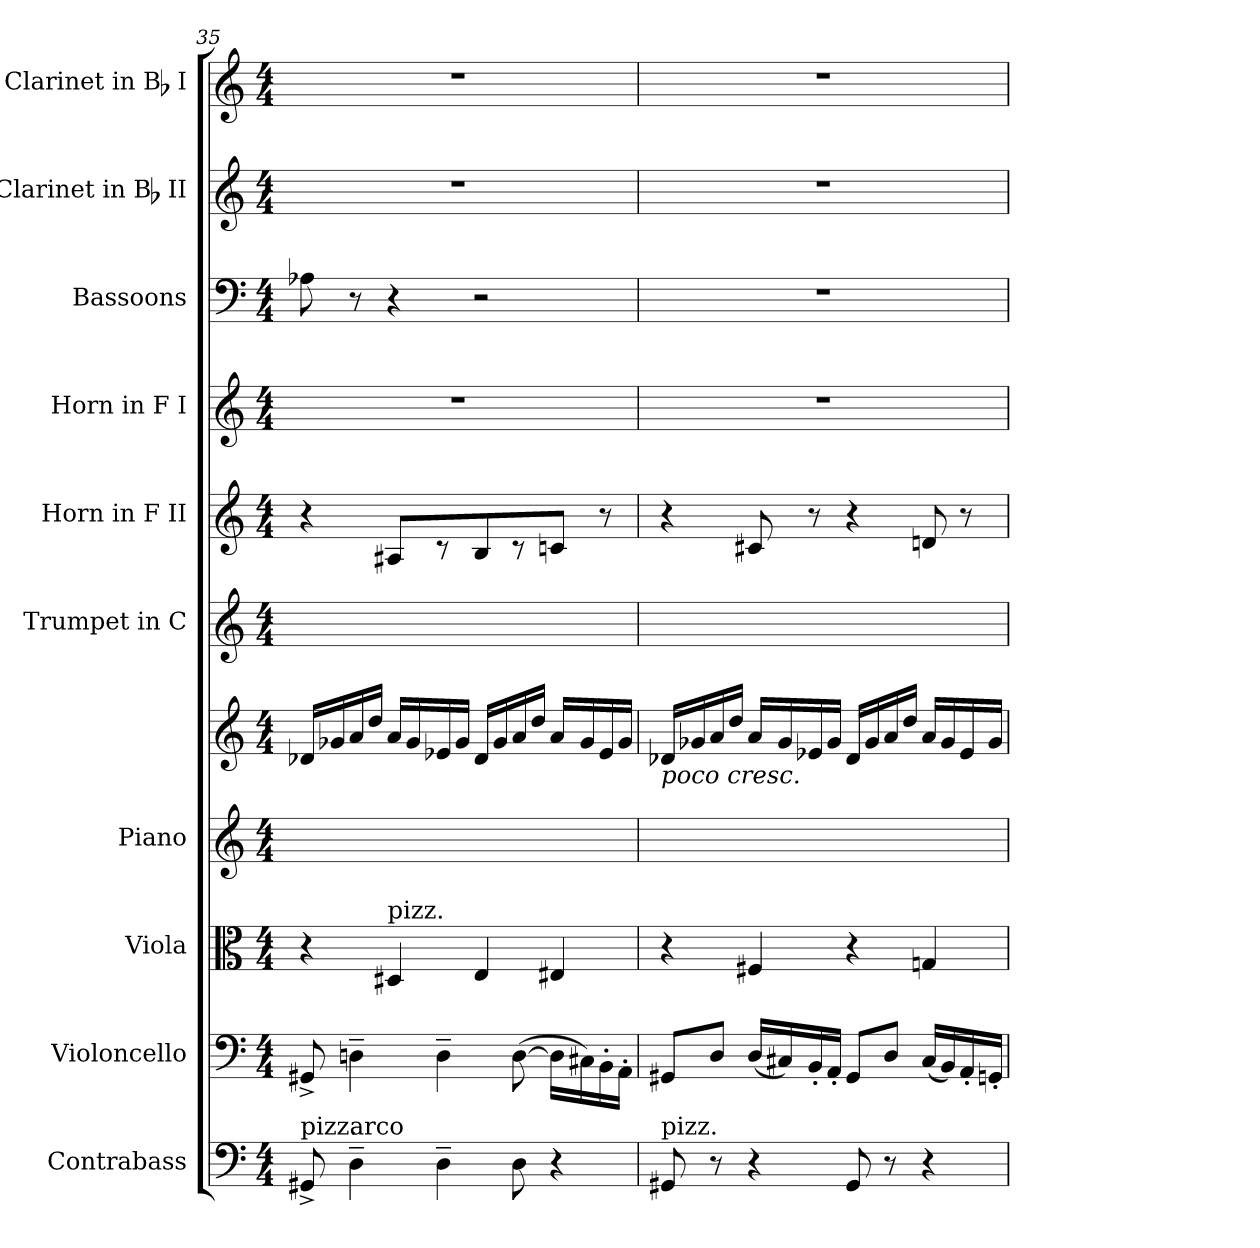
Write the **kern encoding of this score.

**kern	**kern	**kern	**kern	**kern	**kern	**kern	**kern	**kern	**kern	**kern
*part10	*part9	*part8	*part7	*part7	*part6	*part5	*part4	*part3	*part2	*part1
*staff11	*staff10	*staff9	*staff8	*staff7	*staff6	*staff5	*staff4	*staff3	*staff2	*staff1
*I"Contrabass	*I"Violoncello	*I"Viola	*I"Piano	*	*I"Trumpet in C	*I"Horn in F II	*I"Horn in F I	*I"Bassoons	*I"Clarinet in Bb II	*I"Clarinet in Bb I
*I'Cb.	*I'Vc.	*I'Vla.	*I'Pno	*	*	*I'Hn.	*I'Hn.	*I'Bsn.	*I'Cl.	*I'Cl.
*clefF4	*clefF4	*clefC3	*clefG2	*clefG2	*clefG2	*clefG2	*clefG2	*clefF4	*clefG2	*clefG2
*ITrd7c12	*	*	*	*	*	*ITrd4c7	*ITrd4c7	*	*ITrd1c2	*ITrd1c2
*k[]	*k[]	*k[]	*k[]	*k[]	*k[]	*k[b-]	*k[b-]	*k[]	*k[b-e-]	*k[b-e-]
*M4/4	*M4/4	*M4/4	*M4/4	*M4/4	*M4/4	*M4/4	*M4/4	*M4/4	*M4/4	*M4/4
=35	=35	=35	=35	=35	=35	=35	=35	=35	=35	=35
!LO:TX:a:t=pizz.	!	!	!	!	!	!	!	!	!	!
8GGG#X^	8GG#X^	4r	8ryy	16d-XLL	1ryy	4r	1r	8A-X	1r	1r
.	.	.	.	16g-X	.	.	.	.	.	.
!LO:TX:a:t=arco	!	!	!	!	!	!	!	!	!	!
4DD~	4Dn~	.	8ryy	16a	.	.	.	8r	.	.
.	.	.	.	16ddJJ	.	.	.	.	.	.
!	!	!LO:TX:a:t=pizz.	!	!	!	!	!	!	!	!
.	.	4D#X	8ryy	16aLL	.	8D#XL	.	4r	.	.
.	.	.	.	16g-	.	.	.	.	.	.
4DD~	4D~	.	8ryy	16e-X	.	8r	.	.	.	.
.	.	.	.	16g-JJ	.	.	.	.	.	.
.	.	4E	8ryy	16d-LL	.	8E	.	2r	.	.
.	.	.	.	16g-	.	.	.	.	.	.
8DD	([8D	.	8ryy	16a	.	8r	.	.	.	.
.	.	.	.	16ddJJ	.	.	.	.	.	.
4r	16D\LL]	4E#X	8ryy	16aLL	.	8FnJ	.	.	.	.
.	16C#X)	.	.	16g-	.	.	.	.	.	.
.	16BB'	.	8ryy	16e-	.	8r	.	.	.	.
.	16AA'JJ	.	.	16g-JJ	.	.	.	.	.	.
=36	=36	=36	=36	=36	=36	=36	=36	=36	=36	=36
!	!	!	!	!LO:TX:b:i:t=poco cresc.	!	!	!	!	!	!
!LO:TX:a:t=pizz.	!	!	!	!	!	!	!	!	!	!
8GGG#X	8GG#XL	4r	8ryy	16d-XLL	1ryy	4r	1r	1r	1r	1r
.	.	.	.	16g-X	.	.	.	.	.	.
8r	8DJ	.	8ryy	16a	.	.	.	.	.	.
.	.	.	.	16ddJJ	.	.	.	.	.	.
4r	(16DLL	4F#X	8ryy	16aLL	.	8F#X	.	.	.	.
.	16C#X)	.	.	16g-	.	.	.	.	.	.
.	16BB'	.	8ryy	16e-X	.	8r	.	.	.	.
.	16AA'JJ	.	.	16g-JJ	.	.	.	.	.	.
8GGG#	8GG#L	4r	8ryy	16d-LL	.	4r	.	.	.	.
.	.	.	.	16g-	.	.	.	.	.	.
8r	8DJ	.	8ryy	16a	.	.	.	.	.	.
.	.	.	.	16ddJJ	.	.	.	.	.	.
4r	(16C#LL	4Gn	8ryy	16aLL	.	8Gn	.	.	.	.
.	16BB)	.	.	16g-	.	.	.	.	.	.
.	16AA'	.	8ryy	16e-	.	8r	.	.	.	.
.	16GGn'JJ	.	.	16g-JJ	.	.	.	.	.	.
=	=	=	=	=	=	=	=	=	=	=
*-	*-	*-	*-	*-	*-	*-	*-	*-	*-	*-
